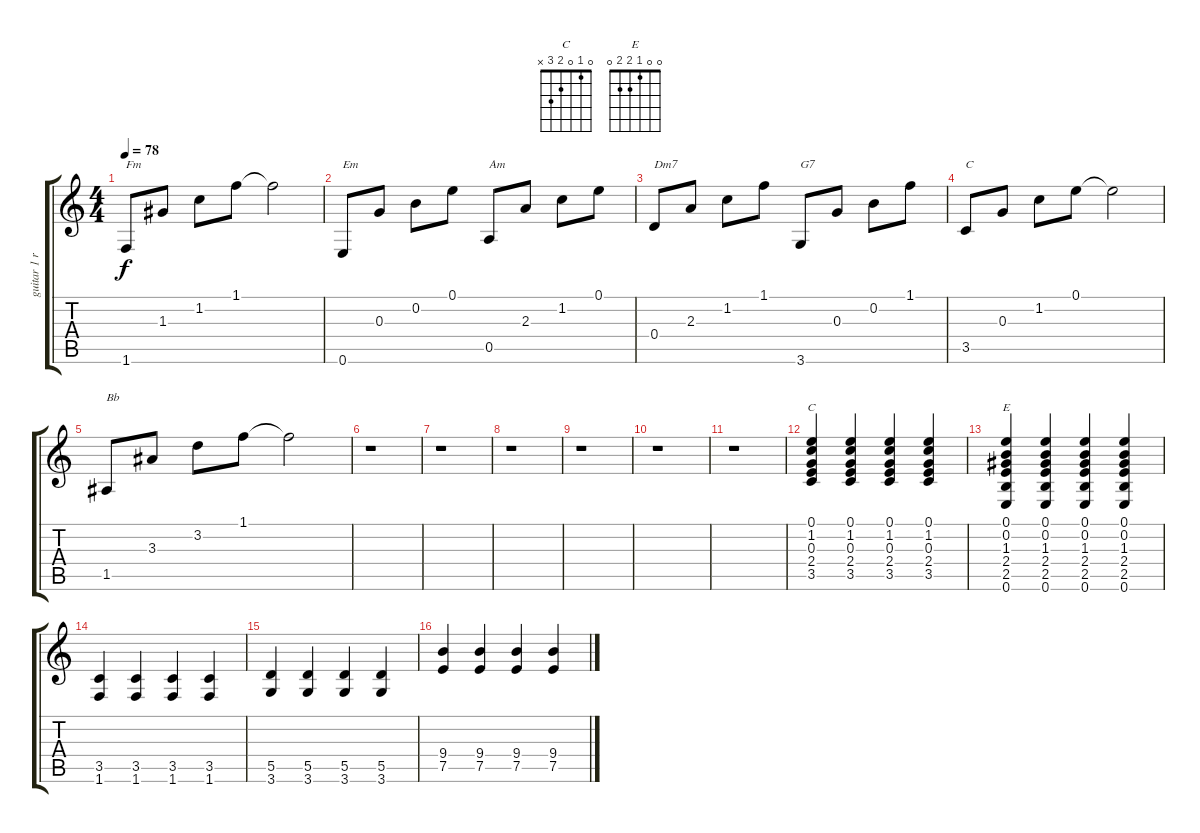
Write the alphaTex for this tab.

\track ("guitar 1 riff" "guitar 1 r") {instrument acousticguitarsteel}
\staff {score tabs}
\tuning (E4 B3 G3 D3 A2 E2) {hide}
\chord ("C" 0 1 0 2 3 x)
\chord ("E" 0 0 1 2 2 0)
\ts (4 4)
\tempo 78
\clef g2
\ks c
1.6.8{txt "Fm" dy f} 1.3.8 1.2.8 1.1.8 1.1{t}.2 |
0.6.8{txt "Em"} 0.3.8 0.2.8 0.1.8 0.5.8{txt "Am"} 2.3.8 1.2.8 0.1.8 |
0.4.8{txt "Dm7"} 2.3.8 1.2.8 1.1.8 3.6.8{txt "G7"} 0.3.8 0.2.8 1.1.8 |
3.5.8{txt "C"} 0.3.8 1.2.8 0.1.8 0.1{t}.2 |
1.5.8{txt "Bb"} 3.3.8 3.2.8 1.1.8 1.1{t}.2 |
r.1 |
r.1 |
r.1 |
r.1 |
r.1 |
r.1 |
(0.1 1.2 0.3 2.4 3.5).4{ch "C"} (0.1 1.2 0.3 2.4 3.5).4 (0.1 1.2 0.3 2.4 3.5).4 (0.1 1.2 0.3 2.4 3.5).4 |
(0.1 0.2 1.3 2.4 2.5 0.6).4{ch "E"} (0.1 0.2 1.3 2.4 2.5 0.6).4 (0.1 0.2 1.3 2.4 2.5 0.6).4 (0.1 0.2 1.3 2.4 2.5 0.6).4 |
(3.5 1.6).4{instrument overdrivenguitar} (3.5 1.6).4 (3.5 1.6).4 (3.5 1.6).4 |
(5.5 3.6).4 (5.5 3.6).4 (5.5 3.6).4 (5.5 3.6).4 |
(9.4 7.5).4 (9.4 7.5).4 (9.4 7.5).4 (9.4 7.5).4
